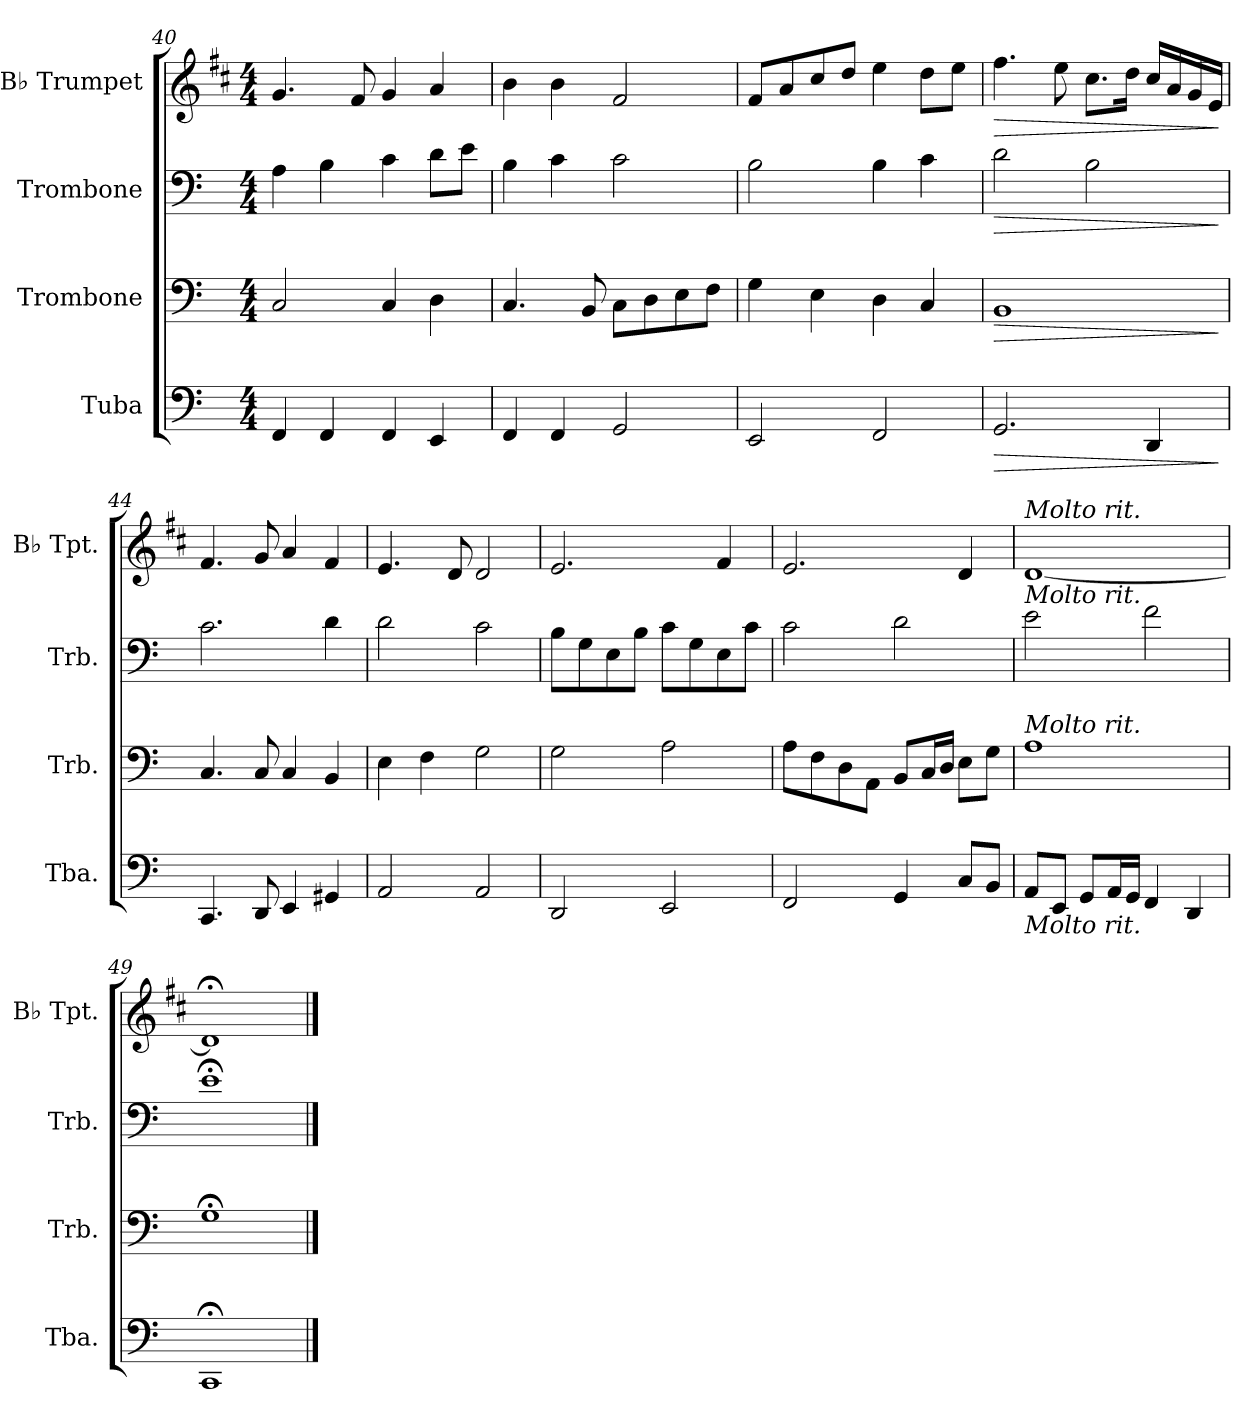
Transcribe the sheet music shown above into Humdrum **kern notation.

**kern	**dynam	**kern	**dynam	**kern	**dynam	**kern	**dynam
*part4	*part4	*part3	*part3	*part2	*part2	*part1	*part1
*staff4	*staff4	*staff3	*staff3	*staff2	*staff2	*staff1	*staff1
*I"Tuba	*	*I"Trombone	*	*I"Trombone	*	*I"B♭ Trumpet	*
*I'Tba.	*	*I'Trb.	*	*I'Trb.	*	*I'B♭ Tpt.	*
*clefF4	*	*clefF4	*	*clefF4	*	*clefG2	*
*	*	*	*	*	*	*ITrd1c2	*
*k[]	*	*k[]	*	*k[]	*	*k[]	*
*M4/4	*	*M4/4	*	*M4/4	*	*M4/4	*
=40	=40	=40	=40	=40	=40	=40	=40
4FF/	.	2C/	.	4A\	.	4.f/	.
4FF/	.	.	.	4B\	.	.	.
.	.	.	.	.	.	8e/	.
4FF/	.	4C/	.	4c\	.	4f/	.
4EE/	.	4D\	.	8d\L	.	4g/	.
.	.	.	.	8e\J	.	.	.
=41	=41	=41	=41	=41	=41	=41	=41
4FF/	.	4.C/	.	4B\	.	4a\	.
4FF/	.	.	.	4c\	.	4a\	.
.	.	8BB/	.	.	.	.	.
2GG/	.	8C\L	.	2c\	.	2e/	.
.	.	8D\	.	.	.	.	.
.	.	8E\	.	.	.	.	.
.	.	8F\J	.	.	.	.	.
=42	=42	=42	=42	=42	=42	=42	=42
2EE/	.	4G\	.	2B\	.	8e/L	.
.	.	.	.	.	.	8g/	.
.	.	4E\	.	.	.	8b/	.
.	.	.	.	.	.	8cc/J	.
2FF/	.	4D\	.	4B\	.	4dd\	.
.	.	4C/	.	4c\	.	8cc\L	.
.	.	.	.	.	.	8dd\J	.
!!LO:PB:g=z
=43	=43	=43	=43	=43	=43	=43	=43
!	!LO:HP:b	!	!LO:HP:b	!	!LO:HP:b	!	!LO:HP:b
2.GG/	>	1BB	>	2d\	>	4.ee\	>
.	.	.	.	.	.	8dd\	.
.	.	.	.	2B\	.	8.b\L	.
.	.	.	.	.	.	16cc\Jk	.
4DD/	.	.	.	.	.	16b/LL	.
.	.	.	.	.	.	16g/	.
.	.	.	.	.	.	16f/	.
.	.	.	.	.	.	16d/JJ	.
.	]	.	]	.	]	.	]
=44	=44	=44	=44	=44	=44	=44	=44
4.CC/	.	4.C/	.	2.c\	.	4.e/	.
8DD/	.	8C/	.	.	.	8f/	.
4EE/	.	4C/	.	.	.	4g/	.
4GG#X/	.	4BB/	.	4d\	.	4e/	.
=45	=45	=45	=45	=45	=45	=45	=45
2AA/	.	4E\	.	2d\	.	4.d/	.
.	.	4F\	.	.	.	.	.
.	.	.	.	.	.	8c/	.
2AA/	.	2G\	.	2c\	.	2c/	.
=46	=46	=46	=46	=46	=46	=46	=46
2DD/	.	2G\	.	8B\L	.	2.d/	.
.	.	.	.	8G\	.	.	.
.	.	.	.	8E\	.	.	.
.	.	.	.	8B\J	.	.	.
2EE/	.	2A\	.	8c\L	.	.	.
.	.	.	.	8G\	.	.	.
.	.	.	.	8E\	.	4e/	.
.	.	.	.	8c\J	.	.	.
=47	=47	=47	=47	=47	=47	=47	=47
2FF/	.	8A\L	.	2c\	.	2.d/	.
.	.	8F\	.	.	.	.	.
.	.	8D\	.	.	.	.	.
.	.	8AA\J	.	.	.	.	.
4GG/	.	8BB/L	.	2d\	.	.	.
.	.	16C/L	.	.	.	.	.
.	.	16D/JJ	.	.	.	.	.
8C/L	.	8E\L	.	.	.	4c/	.
8BB/J	.	8G\J	.	.	.	.	.
!!LO:LB:g=z
=48	=48	=48	=48	=48	=48	=48	=48
!	!	!	!	!	!	!LO:TX:a:i:t=Molto rit.	!
!	!	!	!	!LO:TX:a:i:t=Molto rit.	!	!	!
!	!	!LO:TX:a:i:t=Molto rit.	!	!	!	!	!
!LO:TX:b:i:t=Molto rit.	!	!	!	!	!	!	!
8AA/L	.	1A	.	2e\	.	[1c	.
8EE/J	.	.	.	.	.	.	.
8GG/L	.	.	.	.	.	.	.
16AA/L	.	.	.	.	.	.	.
16GG/JJ	.	.	.	.	.	.	.
4FF/	.	.	.	2f\	.	.	.
4DD/	.	.	.	.	.	.	.
=49	=49	=49	=49	=49	=49	=49	=49
1CC;<	.	1G;<	.	1e;<	.	1c;<]	.
==	==	==	==	==	==	==	==
*-	*-	*-	*-	*-	*-	*-	*-
